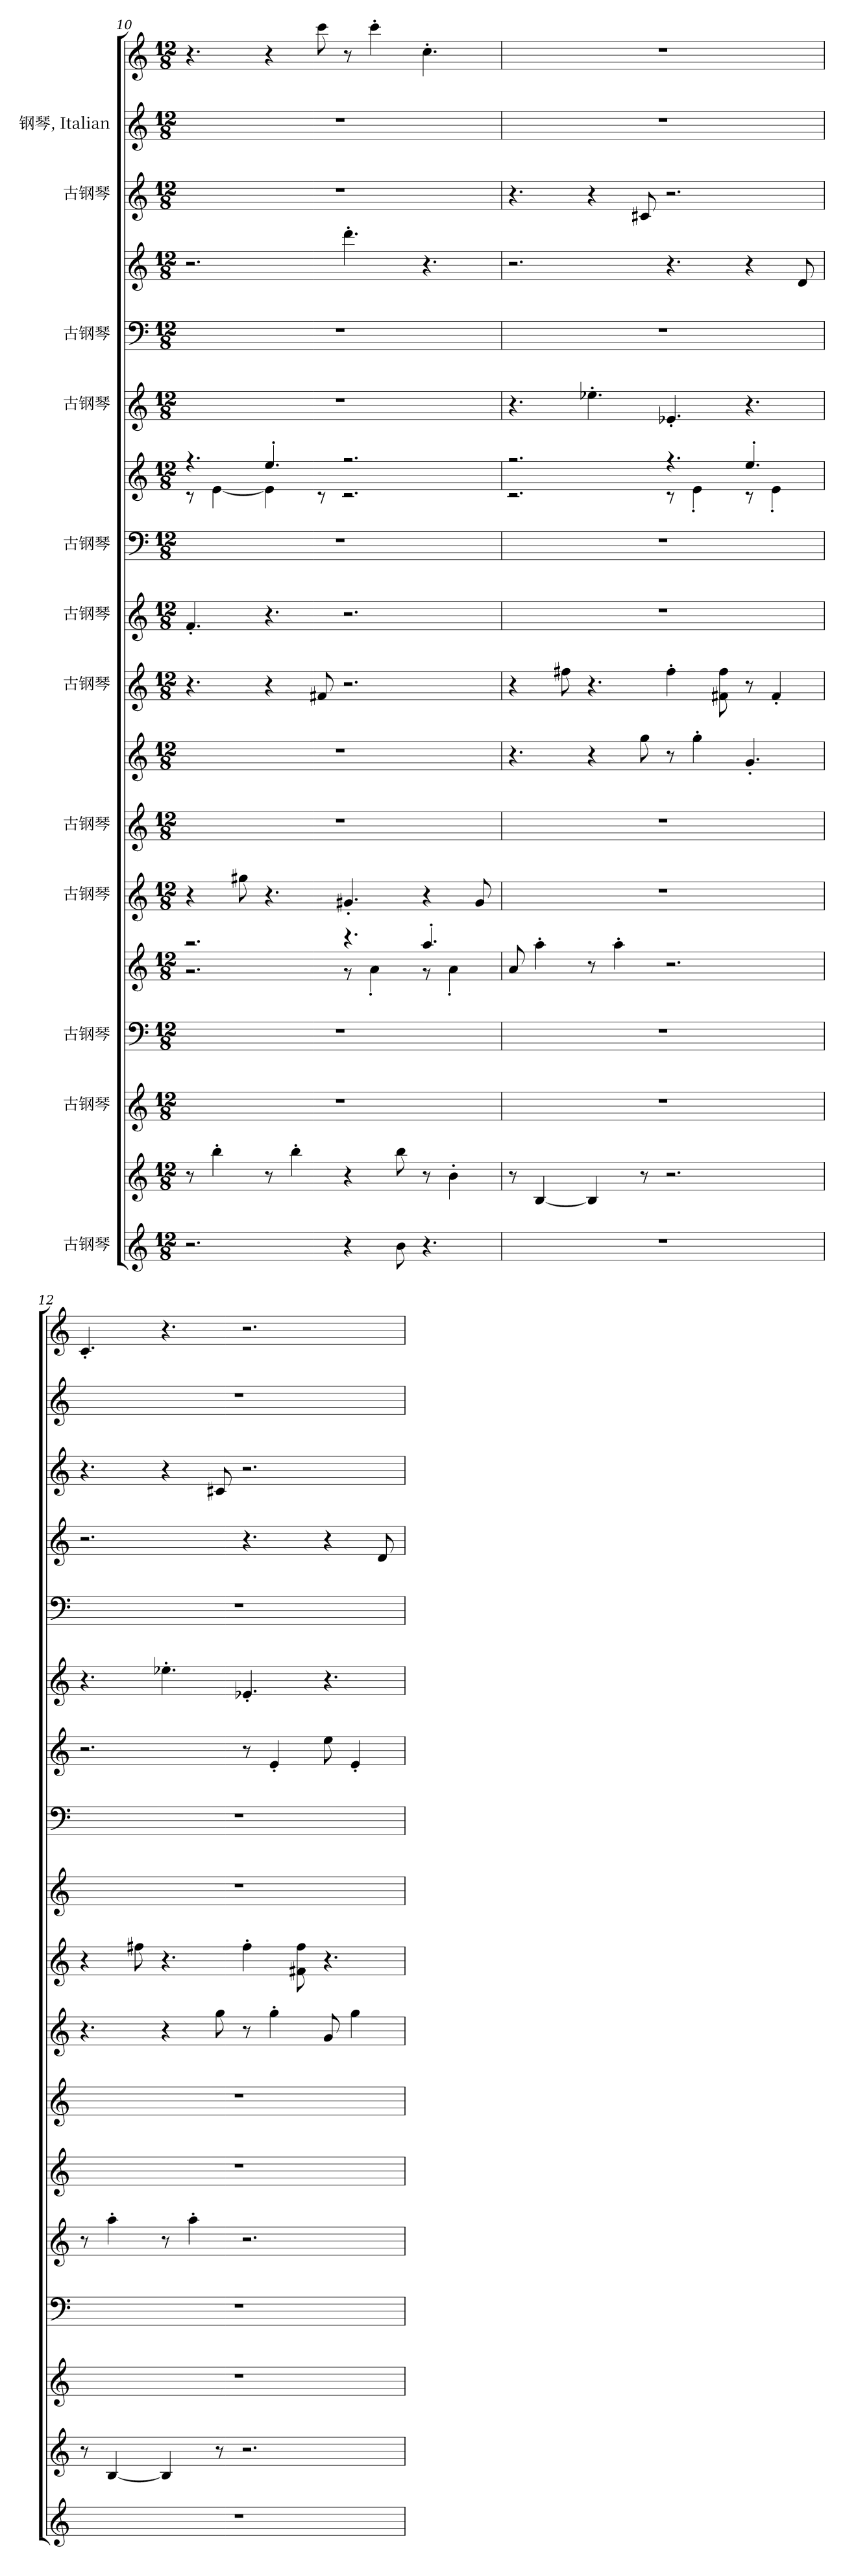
**kern	**kern	**kern	**kern	**kern	**kern	**kern	**kern	**kern	**kern	**kern	**kern	**kern	**kern	**kern	**kern	**kern	**kern
*part12	*part12	*part11	*part10	*part10	*part9	*part8	*part8	*part7	*part6	*part5	*part5	*part4	*part3	*part3	*part2	*part1	*part1
*staff18	*staff17	*staff16	*staff15	*staff14	*staff13	*staff12	*staff11	*staff10	*staff9	*staff8	*staff7	*staff6	*staff5	*staff4	*staff3	*staff2	*staff1
*I"古钢琴	*	*I"古钢琴	*I"古钢琴	*	*I"古钢琴	*I"古钢琴	*	*I"古钢琴	*I"古钢琴	*I"古钢琴	*	*I"古钢琴	*I"古钢琴	*	*I"古钢琴	*I"钢琴, Italian	*
*clefG2	*clefG2	*clefG2	*clefF4	*clefG2	*clefG2	*clefG2	*clefG2	*clefG2	*clefG2	*clefF4	*clefG2	*clefG2	*clefF4	*clefG2	*clefG2	*clefG2	*clefG2
*k[]	*k[]	*k[]	*k[]	*k[]	*k[]	*k[]	*k[]	*k[]	*k[]	*k[]	*k[]	*k[]	*k[]	*k[]	*k[]	*k[]	*k[]
*M12/8	*M12/8	*M12/8	*M12/8	*M12/8	*M12/8	*M12/8	*M12/8	*M12/8	*M12/8	*M12/8	*M12/8	*M12/8	*M12/8	*M12/8	*M12/8	*M12/8	*M12/8
=10	=10	=10	=10	=10	=10	=10	=10	=10	=10	=10	=10	=10	=10	=10	=10	=10	=10
*	*	*	*	*^	*	*	*	*	*	*	*^	*	*	*	*	*	*
2.r	8r	1.r	1.r	2.r	2.r	4r	1.r	1.r	4.r	4.f'/	1.r	4.r	8r	1.r	1.r	2.r	1.r	1.r	4.r
.	4bb'\	.	.	.	.	.	.	.	.	.	.	.	[4e\	.	.	.	.	.	.
.	.	.	.	.	.	8gg#X\	.	.	.	.	.	.	.	.	.	.	.	.	.
.	8r	.	.	.	.	4.r	.	.	4r	4.r	.	4.ee'/	4e\]	.	.	.	.	.	4r
.	4bb'\	.	.	.	.	.	.	.	.	.	.	.	.	.	.	.	.	.	.
.	.	.	.	.	.	.	.	.	8f#X/	.	.	.	8r	.	.	.	.	.	8ccc\
4r	4r	.	.	4.r	8r	4.g#X'/	.	.	2.r	2.r	.	2.r	2.r	.	.	4.ddd'\	.	.	8r
.	.	.	.	.	4a'\	.	.	.	.	.	.	.	.	.	.	.	.	.	4ccc'\
8b\	8bb\	.	.	.	.	.	.	.	.	.	.	.	.	.	.	.	.	.	.
4.r	8r	.	.	4.aa'/	8r	4r	.	.	.	.	.	.	.	.	.	4.r	.	.	4.cc'\
.	4b'\	.	.	.	4a'\	.	.	.	.	.	.	.	.	.	.	.	.	.	.
.	.	.	.	.	.	8g#/	.	.	.	.	.	.	.	.	.	.	.	.	.
*	*	*	*	*v	*v	*	*	*	*	*	*	*	*	*	*	*	*	*	*
=11	=11	=11	=11	=11	=11	=11	=11	=11	=11	=11	=11	=11	=11	=11	=11	=11	=11	=11
1.r	8r	1.r	1.r	8a/	1.r	1.r	4.r	4r	1.r	1.r	2.r	2.r	4.r	1.r	2.r	4.r	1.r	1.r
.	[4B/	.	.	4aa'\	.	.	.	.	.	.	.	.	.	.	.	.	.	.
.	.	.	.	.	.	.	.	8ff#X\	.	.	.	.	.	.	.	.	.	.
.	4B/]	.	.	8r	.	.	4r	4.r	.	.	.	.	4.ee-X'\	.	.	4r	.	.
.	.	.	.	4aa'\	.	.	.	.	.	.	.	.	.	.	.	.	.	.
.	8r	.	.	.	.	.	8gg\	.	.	.	.	.	.	.	.	8c#X/	.	.
.	2.r	.	.	2.r	.	.	8r	4ff#'\	.	.	4.r	8r	4.e-X'/	.	4.r	2.r	.	.
.	.	.	.	.	.	.	4gg'\	.	.	.	.	4e'\	.	.	.	.	.	.
.	.	.	.	.	.	.	.	8f#X\ 8ff#\	.	.	.	.	.	.	.	.	.	.
.	.	.	.	.	.	.	4.g'/	8r	.	.	4.ee'/	8r	4.r	.	4r	.	.	.
.	.	.	.	.	.	.	.	4f#'/	.	.	.	4e'\	.	.	.	.	.	.
.	.	.	.	.	.	.	.	.	.	.	.	.	.	.	8d/	.	.	.
*	*	*	*	*	*	*	*	*	*	*	*v	*v	*	*	*	*	*	*
!!LO:PB:g=z
=12	=12	=12	=12	=12	=12	=12	=12	=12	=12	=12	=12	=12	=12	=12	=12	=12	=12
1.r	8r	1.r	1.r	8r	1.r	1.r	4.r	4r	1.r	1.r	2.r	4.r	1.r	2.r	4.r	1.r	4.c'/
.	[4B/	.	.	4aa'\	.	.	.	.	.	.	.	.	.	.	.	.	.
.	.	.	.	.	.	.	.	8ff#X\	.	.	.	.	.	.	.	.	.
.	4B/]	.	.	8r	.	.	4r	4.r	.	.	.	4.ee-X'\	.	.	4r	.	4.r
.	.	.	.	4aa'\	.	.	.	.	.	.	.	.	.	.	.	.	.
.	8r	.	.	.	.	.	8gg\	.	.	.	.	.	.	.	8c#X/	.	.
.	2.r	.	.	2.r	.	.	8r	4ff#'\	.	.	8r	4.e-X'/	.	4.r	2.r	.	2.r
.	.	.	.	.	.	.	4gg'\	.	.	.	4e'/	.	.	.	.	.	.
.	.	.	.	.	.	.	.	8f#X\ 8ff#\	.	.	.	.	.	.	.	.	.
.	.	.	.	.	.	.	8g/	4.r	.	.	8ee\	4.r	.	4r	.	.	.
.	.	.	.	.	.	.	4gg\	.	.	.	4e'/	.	.	.	.	.	.
.	.	.	.	.	.	.	.	.	.	.	.	.	.	8d/	.	.	.
=	=	=	=	=	=	=	=	=	=	=	=	=	=	=	=	=	=
*-	*-	*-	*-	*-	*-	*-	*-	*-	*-	*-	*-	*-	*-	*-	*-	*-	*-
